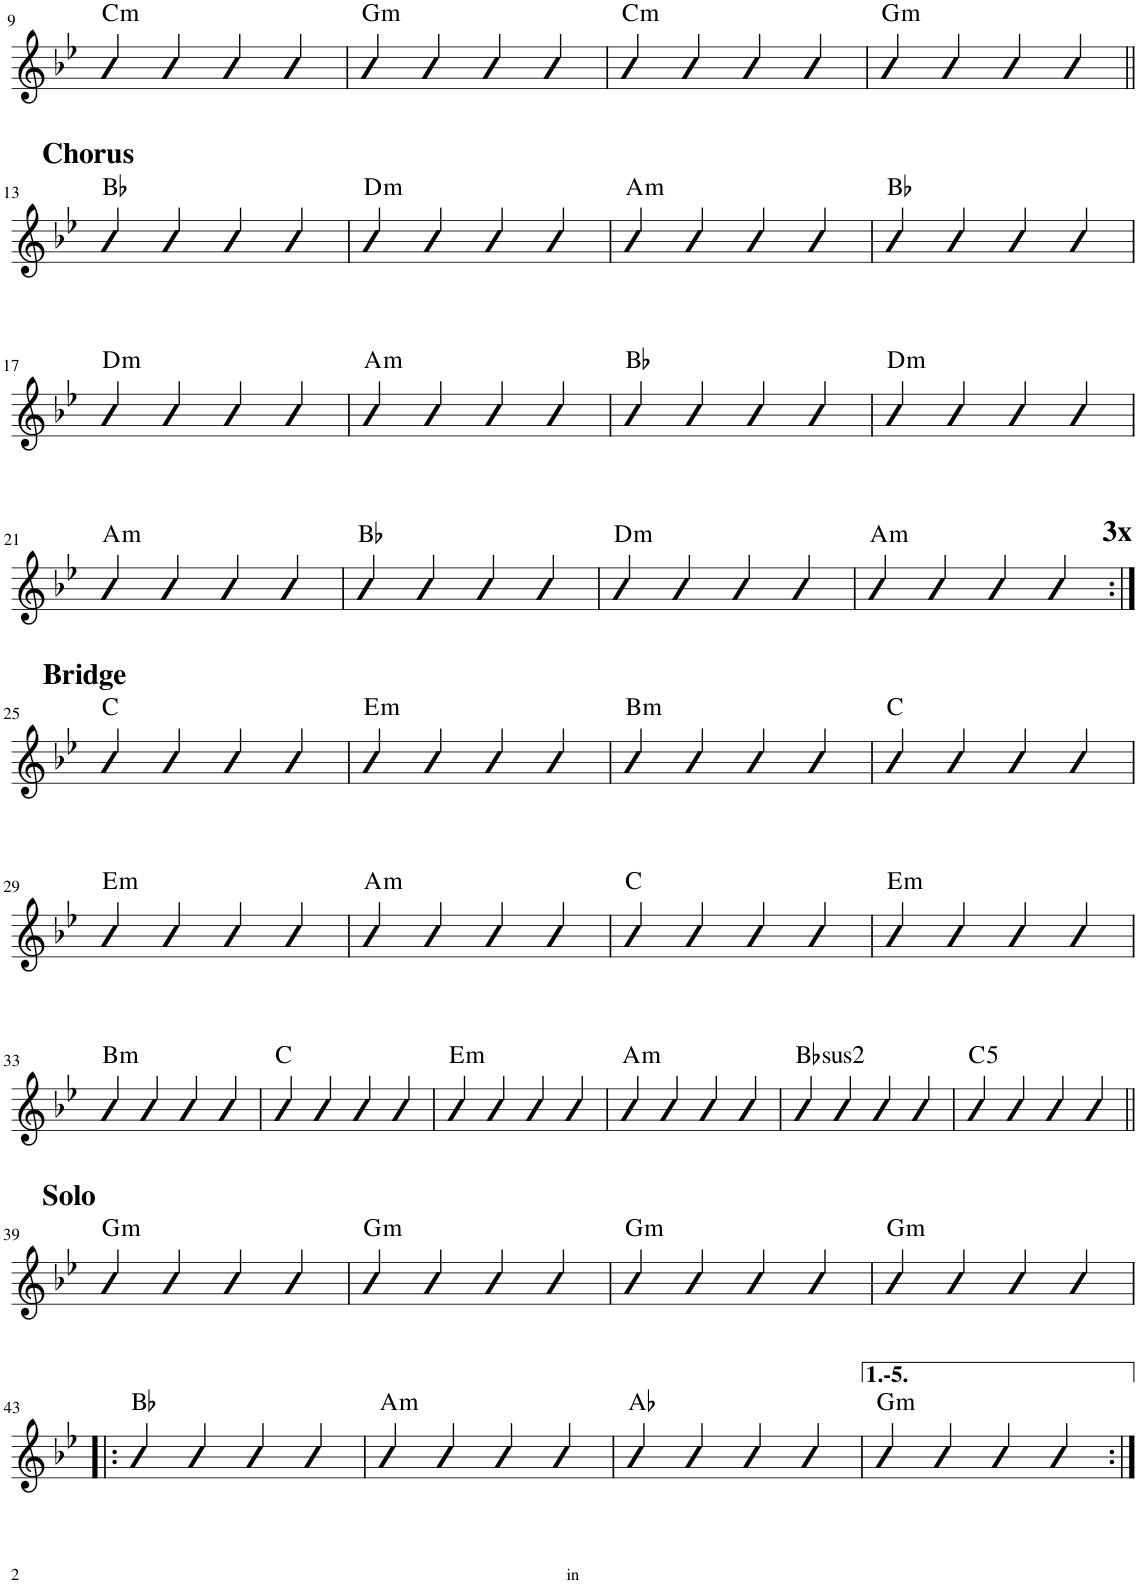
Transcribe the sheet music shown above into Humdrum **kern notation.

**kern	**harte
*part1	*part1
*staff1	*
*I"Guitare électrique	*
!!LO:PB:g=z
*clefG2	*
*k[b-e-]	*
*M4/4	*
=9	=9
!	!LO:H:kt=m
4G/	C:min
4G/	.
4G/	.
4G/	.
=10	=10
!	!LO:H:kt=m
4G/	G:min
4G/	.
4G/	.
4G/	.
=11	=11
!	!LO:H:kt=m
4G/	C:min
4G/	.
4G/	.
4G/	.
=12	=12
!	!LO:H:kt=m
4G/	G:min
4G/	.
4G/	.
4G/	.
!!LO:LB:g=z
=13||	=13||
!LO:TX:a:B:t=Chorus	!
4G/	Bb:maj
4G/	.
4G/	.
4G/	.
=14	=14
!	!LO:H:kt=m
4G/	D:min
4G/	.
4G/	.
4G/	.
=15	=15
!	!LO:H:kt=m
4G/	A:min
4G/	.
4G/	.
4G/	.
=16	=16
4G/	Bb:maj
4G/	.
4G/	.
4G/	.
!!LO:LB:g=z
=17	=17
!	!LO:H:kt=m
4G/	D:min
4G/	.
4G/	.
4G/	.
=18	=18
!	!LO:H:kt=m
4G/	A:min
4G/	.
4G/	.
4G/	.
=19	=19
4G/	Bb:maj
4G/	.
4G/	.
4G/	.
=20	=20
!	!LO:H:kt=m
4G/	D:min
4G/	.
4G/	.
4G/	.
!!LO:LB:g=z
=21	=21
!	!LO:H:kt=m
4G/	A:min
4G/	.
4G/	.
4G/	.
=22	=22
4G/	Bb:maj
4G/	.
4G/	.
4G/	.
=23	=23
!	!LO:H:kt=m
4G/	D:min
4G/	.
4G/	.
4G/	.
=24	=24
!	!LO:H:kt=m
4G/	A:min
4G/	.
4G/	.
!LO:TX:a:B:t=3x	!
4G/	.
!!LO:LB:g=z
=25:|!	=25:|!
!LO:TX:a:B:t=Bridge	!
4G/	C:maj
4G/	.
4G/	.
4G/	.
=26	=26
!	!LO:H:kt=m
4G/	E:min
4G/	.
4G/	.
4G/	.
=27	=27
!	!LO:H:kt=m
4G/	B:min
4G/	.
4G/	.
4G/	.
=28	=28
4G/	C:maj
4G/	.
4G/	.
4G/	.
!!LO:LB:g=z
=29	=29
!	!LO:H:kt=m
4G/	E:min
4G/	.
4G/	.
4G/	.
=30	=30
!	!LO:H:kt=m
4G/	A:min
4G/	.
4G/	.
4G/	.
=31	=31
4G/	C:maj
4G/	.
4G/	.
4G/	.
=32	=32
!	!LO:H:kt=m
4G/	E:min
4G/	.
4G/	.
4G/	.
!!LO:LB:g=z
=33	=33
!	!LO:H:kt=m
4G/	B:min
4G/	.
4G/	.
4G/	.
=34	=34
4G/	C:maj
4G/	.
4G/	.
4G/	.
=35	=35
!	!LO:H:kt=m
4G/	E:min
4G/	.
4G/	.
4G/	.
=36	=36
!	!LO:H:kt=m
4G/	A:min
4G/	.
4G/	.
4G/	.
=37	=37
!	!LO:H:kt=2
4G/	Bb:(1,2,5)
4G/	.
4G/	.
4G/	.
=38	=38
!	!LO:H:kt=5
4G/	C:(1,5)
4G/	.
4G/	.
4G/	.
!!LO:LB:g=z
=39||	=39||
!LO:TX:a:B:t=Solo	!LO:H:kt=m
4G/	G:min
4G/	.
4G/	.
4G/	.
=40	=40
!	!LO:H:kt=m
4G/	G:min
4G/	.
4G/	.
4G/	.
=41	=41
!	!LO:H:kt=m
4G/	G:min
4G/	.
4G/	.
4G/	.
=42	=42
!	!LO:H:kt=m
4G/	G:min
4G/	.
4G/	.
4G/	.
!!LO:LB:g=z
=43!|:	=43!|:
4G/	Bb:maj
4G/	.
4G/	.
4G/	.
=44	=44
!	!LO:H:kt=m
4G/	A:min
4G/	.
4G/	.
4G/	.
=45	=45
4G/	Ab:maj
4G/	.
4G/	.
4G/	.
=46	=46
!	!LO:H:kt=m
4G/	G:min
4G/	.
4G/	.
4G/	.
=:|!	=:|!
*-	*-
